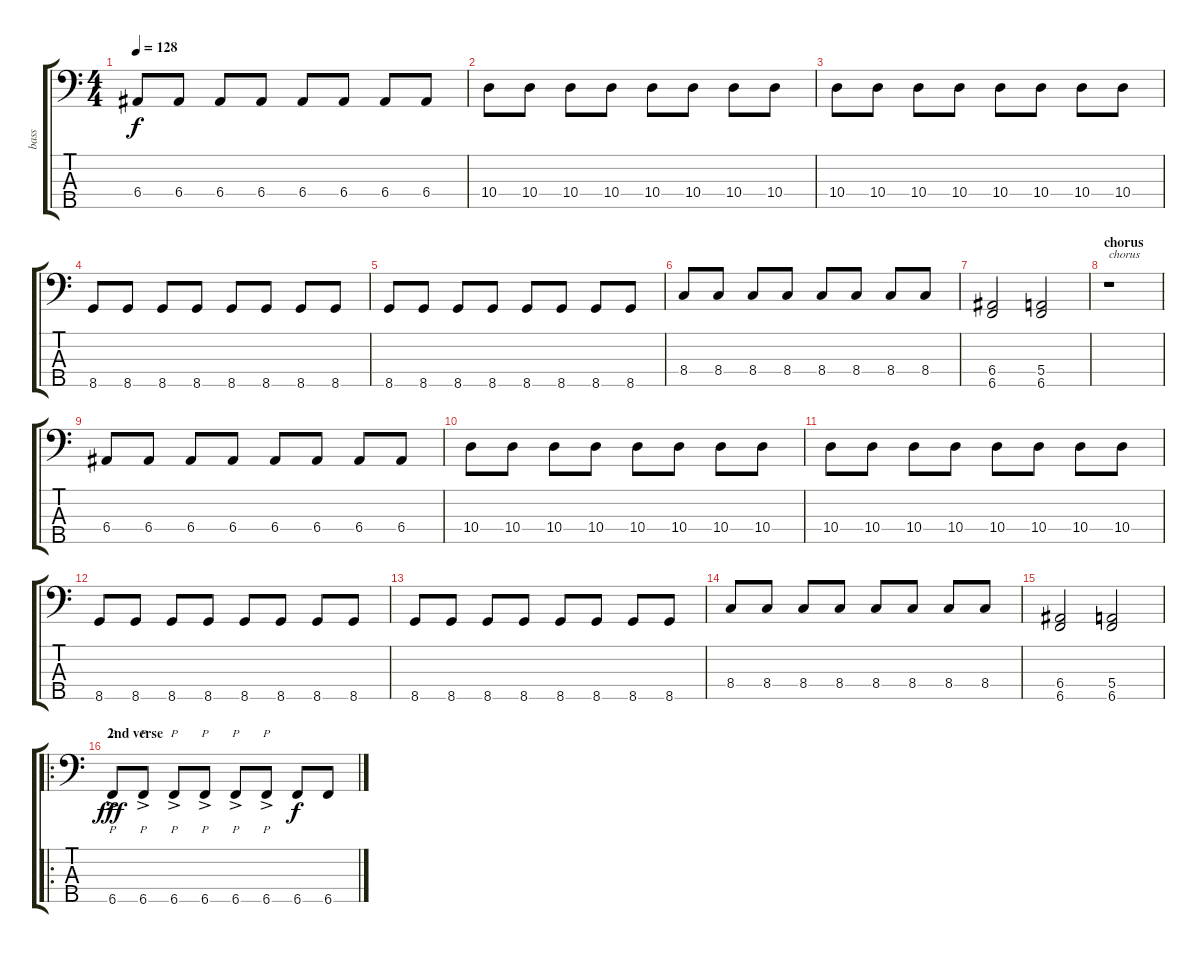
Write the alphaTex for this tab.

\track ("bass" "bass") {instrument electricbasspick}
\staff {score tabs}
\tuning (G2 D2 A1 E1 B0) {hide}
\ts (4 4)
\tempo 128
\clef f4
\ks c
6.4.8{dy f} 6.4.8 6.4.8 6.4.8 6.4.8 6.4.8 6.4.8 6.4.8 |
10.4.8 10.4.8 10.4.8 10.4.8 10.4.8 10.4.8 10.4.8 10.4.8 |
10.4.8 10.4.8 10.4.8 10.4.8 10.4.8 10.4.8 10.4.8 10.4.8 |
8.5.8 8.5.8 8.5.8 8.5.8 8.5.8 8.5.8 8.5.8 8.5.8 |
8.5.8 8.5.8 8.5.8 8.5.8 8.5.8 8.5.8 8.5.8 8.5.8 |
8.4.8 8.4.8 8.4.8 8.4.8 8.4.8 8.4.8 8.4.8 8.4.8 |
(6.4 6.5).2 (5.4 6.5).2 |
\section ("" "chorus")
r.1{txt "chorus"} |
6.4.8 6.4.8 6.4.8 6.4.8 6.4.8 6.4.8 6.4.8 6.4.8 |
10.4.8 10.4.8 10.4.8 10.4.8 10.4.8 10.4.8 10.4.8 10.4.8 |
10.4.8 10.4.8 10.4.8 10.4.8 10.4.8 10.4.8 10.4.8 10.4.8 |
8.5.8 8.5.8 8.5.8 8.5.8 8.5.8 8.5.8 8.5.8 8.5.8 |
8.5.8 8.5.8 8.5.8 8.5.8 8.5.8 8.5.8 8.5.8 8.5.8 |
8.4.8 8.4.8 8.4.8 8.4.8 8.4.8 8.4.8 8.4.8 8.4.8 |
(6.4 6.5).2 (5.4 6.5).2 |
\ro
\section ("" "2nd verse")
6.5{ac}.8{p dy fff} 6.5{ac}.8{p} 6.5{ac}.8{p} 6.5{ac}.8{p} 6.5{ac}.8{p} 6.5{ac}.8{p} 6.5.8{dy f} 6.5.8
